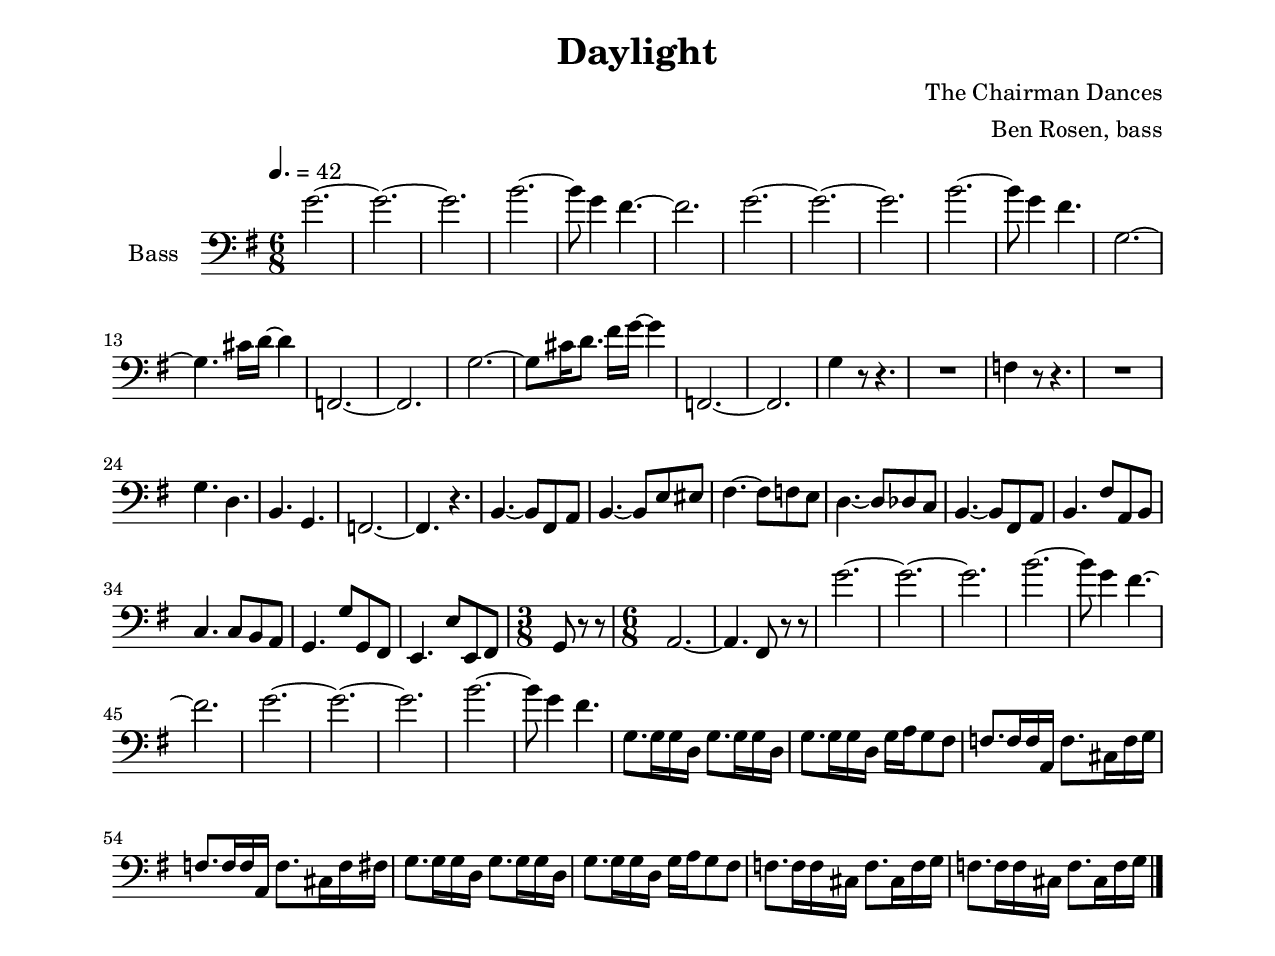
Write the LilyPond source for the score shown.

\version "2.24.1"

\include "settings.ily"

\header {
  title = "Daylight"
  composer = "The Chairman Dances"
  arranger = "Ben Rosen, bass"
}

music = \relative c'' {
  \clef "bass"
  \tempo 4. = 42
  \key g \major
  \time 6/8


  g2. ~
  g2. ~
  g2.
  b2. ~
  b8
  g4
  fs4. ~
  fs2.
  g2. ~
  g2. ~
  g2.
  b2. ~
  b8
  g4
  fs4.
  g,2. ~
  g4. cs16 d16 ~ d4
  f,,2. ~
  f2.
  g'2. ~
  g8 cs16 d8. fs16 g16 ~ g4
  f,,2. ~
  f2.
  g'4 r8 r4.
  R2.
  f4 r8 r4.
  R2.
  g4. d4.
  b4. g4.
  f2. ~
  f4. r4.
  b4. ~ b8 fs8 a8
  b4. ~ b8 e8 es8
  fs4. ~ fs8 f8 e8
  d4. ~ d8 df8 c8
  b4. ~ b8 fs8 a8
  b4. fs'8 a,8 b8
  c4. c8 b8 a8
  g4. g'8 g,8 fs8
  e4. e'8 e,8 fs8

  \time 3/8

  g8 r8 r8

  \time 6/8

  a2. ~
  a4. fs8 r8 r8
  g''2. ~
  g2. ~
  g2.
  b2. ~
  b8
  g4
  fs4. ~
  fs2.
  g2. ~
  g2. ~
  g2.
  b2. ~
  b8
  g4
  fs4.
  g,8. g16 g16 d16 g8. g16 g16 d16
  g8. g16 g16 d16 g16 a16 g8 fs8
  f8. f16 f16 a,16 f'8. cs16 f16 g16
  f8. f16 f16 a,16 f'8. cs16 f16 fs16
  g8. g16 g16 d16 g8. g16 g16 d16
  g8. g16 g16 d16 g16 a16 g8 fs8
  f8. f16 f16 cs16 f8. cs16 f16 g16
  f8. f16 f16 cs16 f8. cs16 f16 g16

  \bar "|."
}

\score {
  \new Staff \with {
    instrumentName = "Bass"
    \numericTimeSignature
  } {
    \compressMMRests
    \music
  }
}
